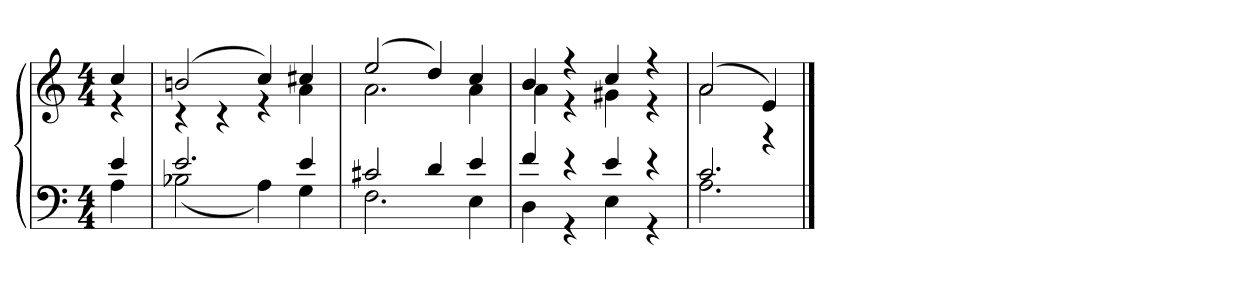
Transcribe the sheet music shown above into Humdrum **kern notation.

**kern	**kern
*part1	*part1
*staff2	*staff1
*clefF4	*clefG2
*k[]	*k[]
*M4/4	*M4/4
=	=
*^	*^
4e	4A	4cc	4r
=1	=1	=1	=1
2.e	(2B-X	(2bn	4r
.	.	.	4r
.	4A)	4cc)	4r
4e	4G	4cc#X	4a
=2	=2	=2	=2
2c#X	2.F	(2ee	2.a
4d	.	4dd)	.
4e	4E	4cc	4a
=3	=3	=3	=3
4f	4D	4b	4a
4r	4r	4r	4r
4e	4E	4cc	4g#X
4r	4r	4r	4r
=4	=4	=4	=4
2.c	2.A	(2a	2a
.	.	4e)	4r
*v	*v	*	*
*	*v	*v
==	==
*-	*-
